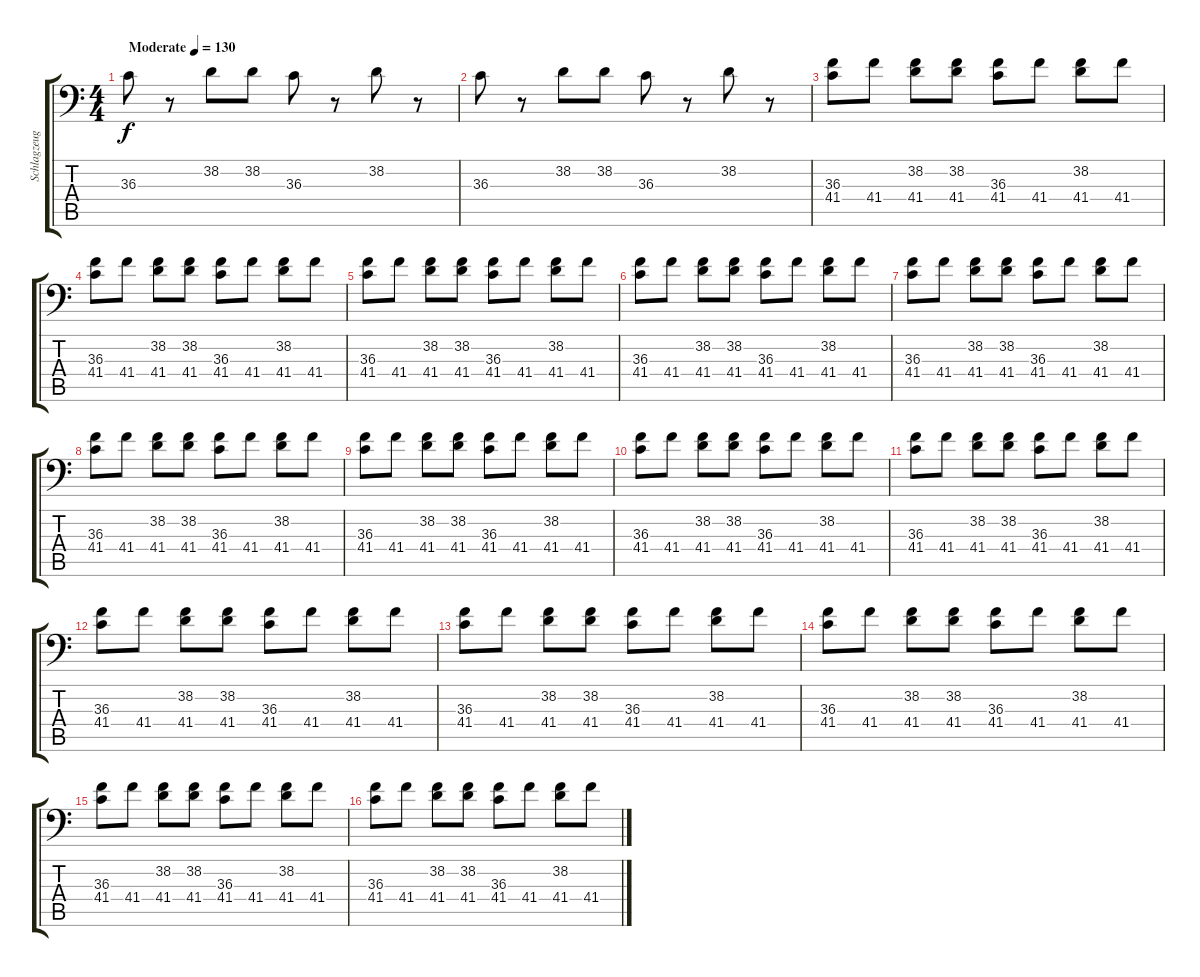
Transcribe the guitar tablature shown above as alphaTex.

\track ("Schlagzeug (Vom)" "Schlagzeug") {instrument acousticgrandpiano}
\staff {score tabs}
\tuning (C-1 C-1 C-1 C-1 C-1 C-1) {hide}
\ts (4 4)
\tempo (130 "Moderate")
\clef f4
\ks c
36.3.8{dy f instrument acousticgrandpiano} r.8 38.2.8 38.2.8 36.3.8 r.8 38.2.8 r.8 |
36.3.8 r.8 38.2.8 38.2.8 36.3.8 r.8 38.2.8 r.8 |
(36.3 41.4).8 41.4.8 (38.2 41.4).8 (38.2 41.4).8 (36.3 41.4).8 41.4.8 (38.2 41.4).8 41.4.8 |
(36.3 41.4).8 41.4.8 (38.2 41.4).8 (38.2 41.4).8 (36.3 41.4).8 41.4.8 (38.2 41.4).8 41.4.8 |
(36.3 41.4).8 41.4.8 (38.2 41.4).8 (38.2 41.4).8 (36.3 41.4).8 41.4.8 (38.2 41.4).8 41.4.8 |
(36.3 41.4).8 41.4.8 (38.2 41.4).8 (38.2 41.4).8 (36.3 41.4).8 41.4.8 (38.2 41.4).8 41.4.8 |
(36.3 41.4).8 41.4.8 (38.2 41.4).8 (38.2 41.4).8 (36.3 41.4).8 41.4.8 (38.2 41.4).8 41.4.8 |
(36.3 41.4).8 41.4.8 (38.2 41.4).8 (38.2 41.4).8 (36.3 41.4).8 41.4.8 (38.2 41.4).8 41.4.8 |
(36.3 41.4).8 41.4.8 (38.2 41.4).8 (38.2 41.4).8 (36.3 41.4).8 41.4.8 (38.2 41.4).8 41.4.8 |
(36.3 41.4).8 41.4.8 (38.2 41.4).8 (38.2 41.4).8 (36.3 41.4).8 41.4.8 (38.2 41.4).8 41.4.8 |
(36.3 41.4).8 41.4.8 (38.2 41.4).8 (38.2 41.4).8 (36.3 41.4).8 41.4.8 (38.2 41.4).8 41.4.8 |
(36.3 41.4).8 41.4.8 (38.2 41.4).8 (38.2 41.4).8 (36.3 41.4).8 41.4.8 (38.2 41.4).8 41.4.8 |
(36.3 41.4).8 41.4.8 (38.2 41.4).8 (38.2 41.4).8 (36.3 41.4).8 41.4.8 (38.2 41.4).8 41.4.8 |
(36.3 41.4).8 41.4.8 (38.2 41.4).8 (38.2 41.4).8 (36.3 41.4).8 41.4.8 (38.2 41.4).8 41.4.8 |
(36.3 41.4).8 41.4.8 (38.2 41.4).8 (38.2 41.4).8 (36.3 41.4).8 41.4.8 (38.2 41.4).8 41.4.8 |
(36.3 41.4).8 41.4.8 (38.2 41.4).8 (38.2 41.4).8 (36.3 41.4).8 41.4.8 (38.2 41.4).8 41.4.8
